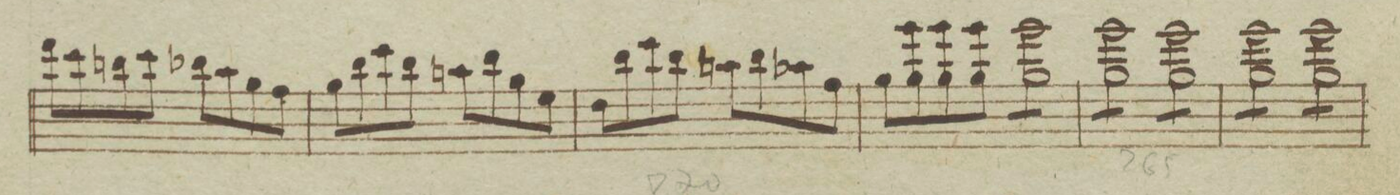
**kern	**dynam
*I"Violino Primo.	*
*clefG2	*
*k[b-e-a-]	*
*met(c)	*
*M4/4	*
8ddd\L	.
8ccc\	.
8bbn\	.
8ccc\J	.
8bb-X\L	.
8aa-\	.
8gg\	.
8ff\J	.
=258	=258
8gg\L	.
8bb-\	.
8ccc\	.
8bb-\J	.
8aan\L	.
8bb-\	.
8gg\	.
8ee-\J	.
=259	=259
8dd\L	.
8bb-\	.
8ccc\	.
8bb-\J	.
8aan\L	.
8bb-\	.
8aa-X\	.
8ff\J	.
=260	=260
8gg\L	.
8gg\ 8eee-	.
8gg\ 8eee-	.
8gg\J 8eee-	.
*tremolo	*
8gg\L 8eee-	.
8gg\ 8eee-	.
8gg\ 8eee-	.
8gg\J 8eee-	.
=261	=261
8gg\L 8eee-	.
8gg\ 8eee-	.
8gg\ 8eee-	.
8gg\J 8eee-	.
8gg\L 8eee-	.
8gg\ 8eee-	.
8gg\ 8eee-	.
8gg\J 8eee-	.
=262	=262
8gg\L 8eee-	.
8gg\ 8eee-	.
8gg\ 8eee-	.
8gg\J 8eee-	.
8gg\L 8eee-	.
8gg\ 8eee-	.
8gg\ 8eee-	.
8gg\J 8eee-	.
=263	=263
*-	*-
